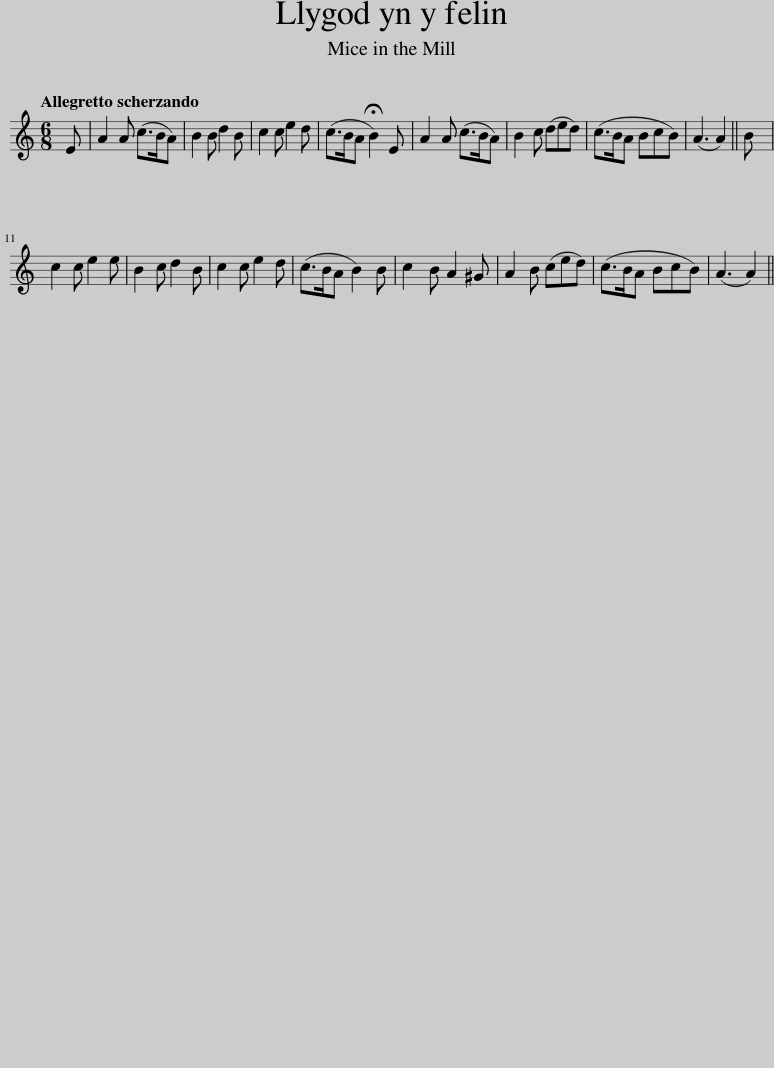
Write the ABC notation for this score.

X:1
L:1/8
Q:1/4=120
M:6/8
I:linebreak $
K:C
V:1 treble
V:1
 E | A2 A (c>BA) | B2 B d2 B | c2 c e2 d | (c>BA !fermata!B2) E | %5
 A2 A (c>BA) | B2 c (ded) | (c>BA BcB) | (A3 A2) || B |$ %10
 c2 c e2 e | B2 c d2 B | c2 c e2 d | (c>BA B2) B | c2 B A2 ^G | %15
 A2 B (ced) | (c>BA BcB) | (A3 A2) || %18
